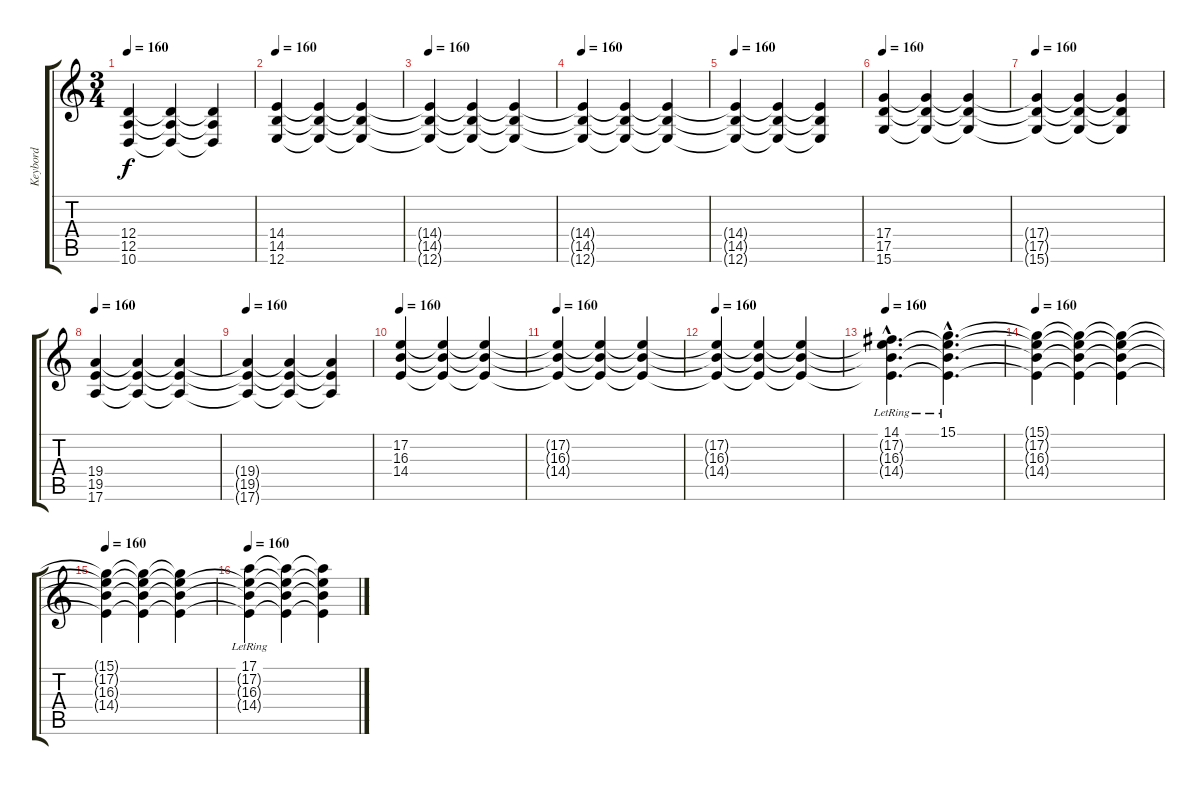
\track ("Keybord" "Keybord") {instrument cello}
\staff {score tabs}
\tuning (E4 B3 G3 D3 A2 E2) {hide}
\ts (3 4)
\tempo 160
\clef g2
\ks c
(12.4{t} 12.5{t} 10.6{t}).4{dy f} (12.4{t} 12.5{t} 10.6{t}).4 (12.4{t} 12.5{t} 10.6{t}).4 |
\tempo 160
(14.4 14.5 12.6).4{instrument synthstrings2} (14.4{t} 14.5{t} 12.6{t}).4 (14.4{t} 14.5{t} 12.6{t}).4 |
\tempo 160
(14.4{t} 14.5{t} 12.6{t}).4 (14.4{t} 14.5{t} 12.6{t}).4 (14.4{t} 14.5{t} 12.6{t}).4 |
\tempo 160
(14.4{t} 14.5{t} 12.6{t}).4 (14.4{t} 14.5{t} 12.6{t}).4 (14.4{t} 14.5{t} 12.6{t}).4 |
\tempo 160
(14.4{t} 14.5{t} 12.6{t}).4 (14.4{t} 14.5{t} 12.6{t}).4 (14.4{t} 14.5{t} 12.6{t}).4 |
\tempo 160
(17.4 17.5 15.6).4{instrument synthstrings2} (17.4{t} 17.5{t} 15.6{t}).4 (17.4{t} 17.5{t} 15.6{t}).4 |
\tempo 160
(17.4{t} 17.5{t} 15.6{t}).4 (17.4{t} 17.5{t} 15.6{t}).4 (17.4{t} 17.5{t} 15.6{t}).4 |
\tempo 160
(19.4 19.5 17.6).4{instrument synthstrings2} (19.4{t} 19.5{t} 17.6{t}).4 (19.4{t} 19.5{t} 17.6{t}).4 |
\tempo 160
(19.4{t} 19.5{t} 17.6{t}).4 (19.4{t} 19.5{t} 17.6{t}).4 (19.4{t} 19.5{t} 17.6{t}).4 |
\tempo 160
(17.2 16.3 14.4).4{instrument synthstrings2} (17.2{t} 16.3{t} 14.4{t}).4 (17.2{t} 16.3{t} 14.4{t}).4 |
\tempo 160
(17.2{t} 16.3{t} 14.4{t}).4 (17.2{t} 16.3{t} 14.4{t}).4 (17.2{t} 16.3{t} 14.4{t}).4 |
\tempo 160
(17.2{t} 16.3{t} 14.4{t}).4 (17.2{t} 16.3{t} 14.4{t}).4 (17.2{t} 16.3{t} 14.4{t}).4 |
\tempo 160
(14.1{hac lr} 17.2{hac t} 16.3{hac t} 14.4{hac t}).4{d instrument synthstrings2} (15.1{hac lr} 17.2{hac t} 16.3{hac t} 14.4{hac t}).4{d} |
\tempo 160
(15.1{t} 17.2{t} 16.3{t} 14.4{t}).4 (15.1{t} 17.2{t} 16.3{t} 14.4{t}).4 (15.1{t} 17.2{t} 16.3{t} 14.4{t}).4 |
\tempo 160
(15.1{t} 17.2{t} 16.3{t} 14.4{t}).4 (15.1{t} 17.2{t} 16.3{t} 14.4{t}).4 (15.1{t} 17.2{t} 16.3{t} 14.4{t}).4 |
\tempo 160
(17.1{lr} 17.2{t} 16.3{t} 14.4{t}).4{instrument synthstrings2} (17.1{t} 17.2{t} 16.3{t} 14.4{t}).4 (17.1{t} 17.2{t} 16.3{t} 14.4{t}).4
